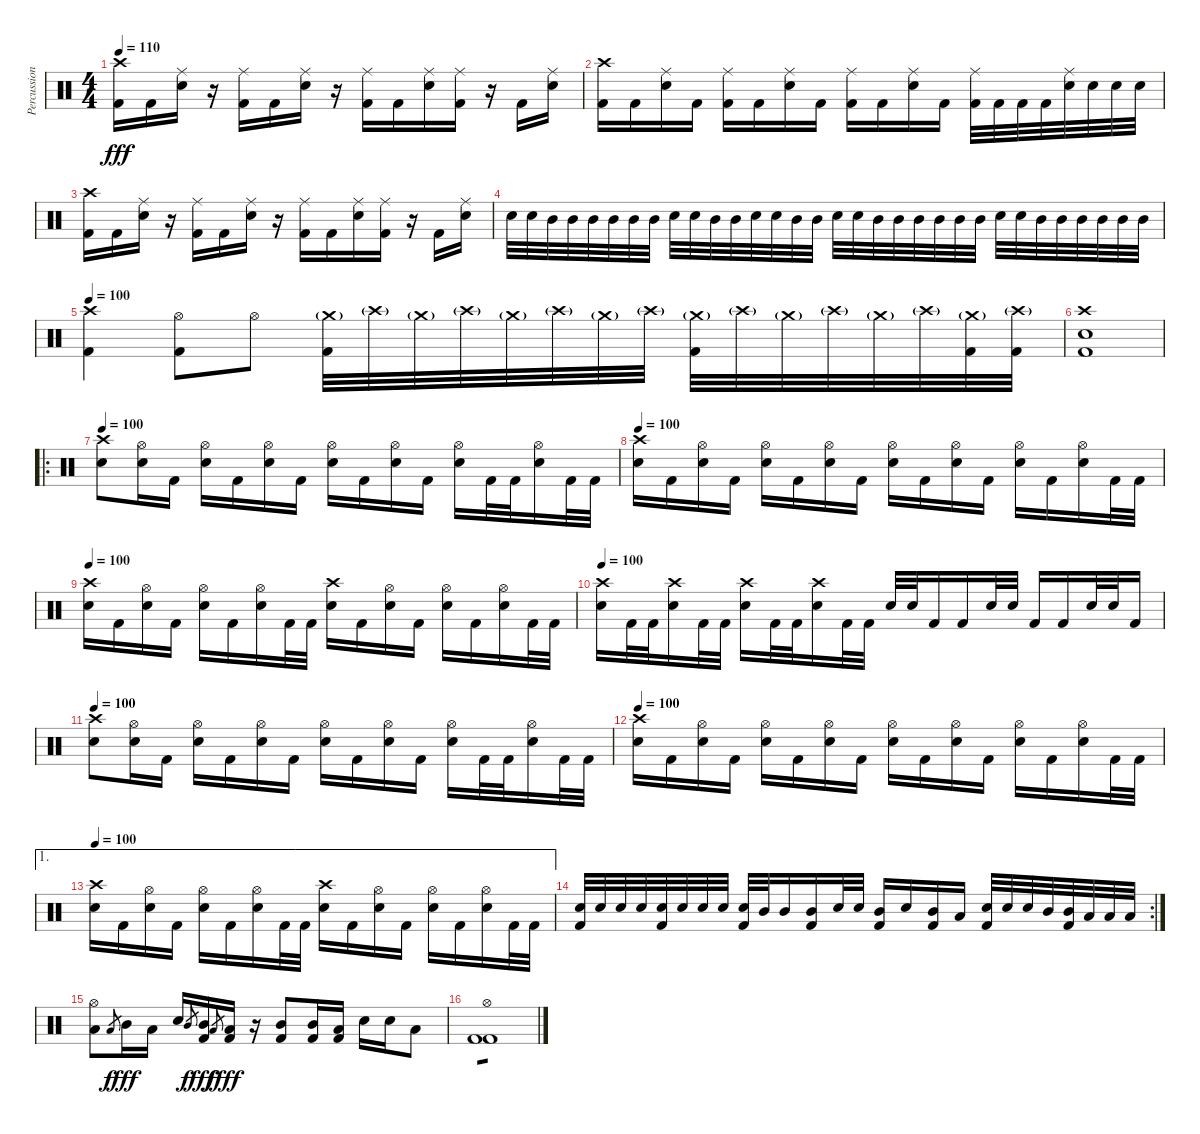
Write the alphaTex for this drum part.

\track ("Percussion" "Percussion") {instrument percussion}
\staff {score}
\articulation defaults
\ts (4 4)
\tempo 110
\clef neutral
\ks c
("Crash high (hit)" "Kick (hit) 2").16{dy fff} "Kick (hit) 2".16 ("Ride (middle)" "Electric Snare (hit)").16 r.16 ("Ride (middle)" "Kick (hit) 2").16 "Kick (hit) 2".16 ("Ride (middle)" "Electric Snare (hit)").16 r.16 ("Ride (middle)" "Kick (hit) 2").16 "Kick (hit) 2".16 ("Ride (middle)" "Electric Snare (hit)").16 ("Ride (middle)" "Kick (hit) 2").16 r.16 "Kick (hit) 2".16 ("Ride (middle)" "Electric Snare (hit)").16 |
("Crash high (hit)" "Kick (hit) 2").16 "Kick (hit) 2".16 ("Ride (middle)" "Electric Snare (hit)").16 "Kick (hit) 2".16 ("Ride (middle)" "Kick (hit) 2").16 "Kick (hit) 2".16 ("Ride (middle)" "Electric Snare (hit)").16 "Kick (hit) 2".16 ("Ride (middle)" "Kick (hit) 2").16 "Kick (hit) 2".16 ("Ride (middle)" "Electric Snare (hit)").16 "Kick (hit) 2".16 ("Ride (middle)" "Kick (hit) 2").32 "Kick (hit) 2".32 "Kick (hit) 2".32 "Kick (hit) 2".32 ("Ride (middle)" "Electric Snare (hit)").32 "Electric Snare (hit)".32 "Electric Snare (hit)".32 "Electric Snare (hit)".32 |
("Crash high (hit)" "Kick (hit) 2").16 "Kick (hit) 2".16 ("Ride (middle)" "Electric Snare (hit)").16 r.16 ("Ride (middle)" "Kick (hit) 2").16 "Kick (hit) 2".16 ("Ride (middle)" "Electric Snare (hit)").16 r.16 ("Ride (middle)" "Kick (hit) 2").16 "Kick (hit) 2".16 ("Ride (middle)" "Electric Snare (hit)").16 ("Ride (middle)" "Kick (hit) 2").16 r.16 "Kick (hit) 2".16 ("Ride (middle)" "Electric Snare (hit)").16 |
"Electric Snare (hit)".32 "Electric Snare (hit)".32 "Mid Tom (hit)".32 "Mid Tom (hit)".32 "Mid Tom (hit)".32 "Mid Tom (hit)".32 "Mid Tom (hit)".32 "Mid Tom (hit)".32 "Electric Snare (hit)".32 "Electric Snare (hit)".32 "Mid Tom (hit)".32 "Mid Tom (hit)".32 "Electric Snare (hit)".32 "Electric Snare (hit)".32 "Mid Tom (hit)".32 "Mid Tom (hit)".32 "Electric Snare (hit)".32 "Electric Snare (hit)".32 "Mid Tom (hit)".32 "Mid Tom (hit)".32 "Mid Tom (hit)".32 "Mid Tom (hit)".32 "Mid Tom (hit)".32 "Mid Tom (hit)".32 "Electric Snare (hit)".32 "Electric Snare (hit)".32 "Mid Tom (hit)".32 "Mid Tom (hit)".32 "Mid Tom (hit)".32 "Mid Tom (hit)".32 "Mid Tom (hit)".32 "Mid Tom (hit)".32 |
\tempo 100
("Crash high (hit)" "Kick (hit) 2").4 ("Hi-Hat (open)" "Kick (hit) 2").8 "Hi-Hat (open)".8 ("Crash medium (hit)"{g} "Kick (hit) 2").32 "Crash high (hit)"{g}.32 "Crash medium (hit)"{g}.32 "Crash high (hit)"{g}.32 "Crash medium (hit)"{g}.32 "Crash high (hit)"{g}.32 "Crash medium (hit)"{g}.32 "Crash high (hit)"{g}.32 ("Crash medium (hit)"{g} "Kick (hit) 2").32 "Crash high (hit)"{g}.32 "Crash medium (hit)"{g}.32 "Crash high (hit)"{g}.32 "Crash medium (hit)"{g}.32 "Crash high (hit)"{g}.32 ("Crash medium (hit)"{g} "Kick (hit) 2").32 ("Crash high (hit)"{g} "Kick (hit) 2").32 |
("Crash high (hit)" "Electric Snare (hit)" "Kick (hit) 2").1 |
\ro
\tempo 100
("Crash high (hit)" "Electric Snare (hit)").8 ("Hi-Hat (open)" "Electric Snare (hit)").16 "Kick (hit) 2".16 ("Hi-Hat (open)" "Electric Snare (hit)").16 "Kick (hit) 2".16 ("Hi-Hat (open)" "Electric Snare (hit)").16 "Kick (hit) 2".16 ("Hi-Hat (open)" "Electric Snare (hit)").16 "Kick (hit) 2".16 ("Hi-Hat (open)" "Electric Snare (hit)").16 "Kick (hit) 2".16 ("Hi-Hat (open)" "Electric Snare (hit)").16 "Kick (hit) 2".32 "Kick (hit) 2".32 ("Hi-Hat (open)" "Electric Snare (hit)").16 "Kick (hit) 2".32 "Kick (hit) 2".32 |
\tempo 100
("Crash high (hit)" "Electric Snare (hit)").16 "Kick (hit) 2".16 ("Hi-Hat (open)" "Electric Snare (hit)").16 "Kick (hit) 2".16 ("Hi-Hat (open)" "Electric Snare (hit)").16 "Kick (hit) 2".16 ("Hi-Hat (open)" "Electric Snare (hit)").16 "Kick (hit) 2".16 ("Hi-Hat (open)" "Electric Snare (hit)").16 "Kick (hit) 2".16 ("Hi-Hat (open)" "Electric Snare (hit)").16 "Kick (hit) 2".16 ("Hi-Hat (open)" "Electric Snare (hit)").16 "Kick (hit) 2".16 ("Hi-Hat (open)" "Electric Snare (hit)").16 "Kick (hit) 2".32 "Kick (hit) 2".32 |
\tempo 100
("Crash high (hit)" "Electric Snare (hit)").16 "Kick (hit) 2".16 ("Hi-Hat (open)" "Electric Snare (hit)").16 "Kick (hit) 2".16 ("Hi-Hat (open)" "Electric Snare (hit)").16 "Kick (hit) 2".16 ("Hi-Hat (open)" "Electric Snare (hit)").16 "Kick (hit) 2".32 "Kick (hit) 2".32 ("Crash high (hit)" "Electric Snare (hit)").16 "Kick (hit) 2".16 ("Hi-Hat (open)" "Electric Snare (hit)").16 "Kick (hit) 2".16 ("Hi-Hat (open)" "Electric Snare (hit)").16 "Kick (hit) 2".16 ("Hi-Hat (open)" "Electric Snare (hit)").16 "Kick (hit) 2".32 "Kick (hit) 2".32 |
\tempo 100
("Crash high (hit)" "Electric Snare (hit)").16 "Kick (hit) 2".32 "Kick (hit) 2".32 ("Crash high (hit)" "Electric Snare (hit)").16 "Kick (hit) 2".32 "Kick (hit) 2".32 ("Crash high (hit)" "Electric Snare (hit)").16 "Kick (hit) 2".32 "Kick (hit) 2".32 ("Crash high (hit)" "Electric Snare (hit)").16 "Kick (hit) 2".32 "Kick (hit) 2".32 "Electric Snare (hit)".32 "Electric Snare (hit)".32 "Kick (hit) 2".16 "Kick (hit) 2".16 "Electric Snare (hit)".32 "Electric Snare (hit)".32 "Kick (hit) 2".16 "Kick (hit) 2".16 "Electric Snare (hit)".32 "Electric Snare (hit)".32 "Kick (hit) 2".16 |
\tempo 100
("Crash high (hit)" "Electric Snare (hit)").8 ("Hi-Hat (open)" "Electric Snare (hit)").16 "Kick (hit) 2".16 ("Hi-Hat (open)" "Electric Snare (hit)").16 "Kick (hit) 2".16 ("Hi-Hat (open)" "Electric Snare (hit)").16 "Kick (hit) 2".16 ("Hi-Hat (open)" "Electric Snare (hit)").16 "Kick (hit) 2".16 ("Hi-Hat (open)" "Electric Snare (hit)").16 "Kick (hit) 2".16 ("Hi-Hat (open)" "Electric Snare (hit)").16 "Kick (hit) 2".32 "Kick (hit) 2".32 ("Hi-Hat (open)" "Electric Snare (hit)").16 "Kick (hit) 2".32 "Kick (hit) 2".32 |
\tempo 100
("Crash high (hit)" "Electric Snare (hit)").16 "Kick (hit) 2".16 ("Hi-Hat (open)" "Electric Snare (hit)").16 "Kick (hit) 2".16 ("Hi-Hat (open)" "Electric Snare (hit)").16 "Kick (hit) 2".16 ("Hi-Hat (open)" "Electric Snare (hit)").16 "Kick (hit) 2".16 ("Hi-Hat (open)" "Electric Snare (hit)").16 "Kick (hit) 2".16 ("Hi-Hat (open)" "Electric Snare (hit)").16 "Kick (hit) 2".16 ("Hi-Hat (open)" "Electric Snare (hit)").16 "Kick (hit) 2".16 ("Hi-Hat (open)" "Electric Snare (hit)").16 "Kick (hit) 2".32 "Kick (hit) 2".32 |
\ae 1
\tempo 100
("Crash high (hit)" "Electric Snare (hit)").16 "Kick (hit) 2".16 ("Hi-Hat (open)" "Electric Snare (hit)").16 "Kick (hit) 2".16 ("Hi-Hat (open)" "Electric Snare (hit)").16 "Kick (hit) 2".16 ("Hi-Hat (open)" "Electric Snare (hit)").16 "Kick (hit) 2".32 "Kick (hit) 2".32 ("Crash high (hit)" "Electric Snare (hit)").16 "Kick (hit) 2".16 ("Hi-Hat (open)" "Electric Snare (hit)").16 "Kick (hit) 2".16 ("Hi-Hat (open)" "Electric Snare (hit)").16 "Kick (hit) 2".16 ("Hi-Hat (open)" "Electric Snare (hit)").16 "Kick (hit) 2".32 "Kick (hit) 2".32 |
\rc 2
("Electric Snare (hit)" "Kick (hit) 2").32 "Electric Snare (hit)".32 "Electric Snare (hit)".32 "Electric Snare (hit)".32 ("Electric Snare (hit)" "Kick (hit) 2").32 "Electric Snare (hit)".32 "Electric Snare (hit)".32 "Electric Snare (hit)".32 ("Electric Snare (hit)" "Kick (hit) 2").32 "Mid Tom (hit)".32 "Mid Tom (hit)".16 ("Mid Tom (hit)" "Kick (hit) 2").16 "Electric Snare (hit)".32 "Electric Snare (hit)".32 ("Mid Tom (hit)" "Kick (hit) 2").16 "Electric Snare (hit)".16 ("Mid Tom (hit)" "Kick (hit) 2").16 "Low Tom (hit)".16 ("Electric Snare (hit)" "Kick (hit) 2").32 "Electric Snare (hit)".32 "Electric Snare (hit)".32 "Mid Tom (hit)".32 ("Mid Tom (hit)" "Kick (hit) 2").32 "Low Tom (hit)".32 "Low Tom (hit)".32 "Low Tom (hit)".32 |
("Hi-Hat (open)" "Low Tom (hit)").8 "Low Tom (hit)".8{gr dy f} "Mid Tom (hit)".16{dy fff} "Low Tom (hit)".16 "Electric Snare (hit)".16 "Mid Tom (hit)".8{gr dy f} ("Mid Tom (hit)" "Kick (hit) 2").16{dy fff} "Low Tom (hit)".8{gr dy f} ("Low Tom (hit)" "Kick (hit) 2").16{dy fff} r.16 ("Mid Tom (hit)" "Kick (hit) 2").8 ("Mid Tom (hit)" "Kick (hit) 2").16 ("Low Tom (hit)" "Kick (hit) 2").16 "Electric Snare (hit)".16 "Electric Snare (hit)".16 "Low Tom (hit)".8 |
("Hi-Hat (open)" "Kick (hit) 2" "Kick (hit) 2").1{tp 1}
